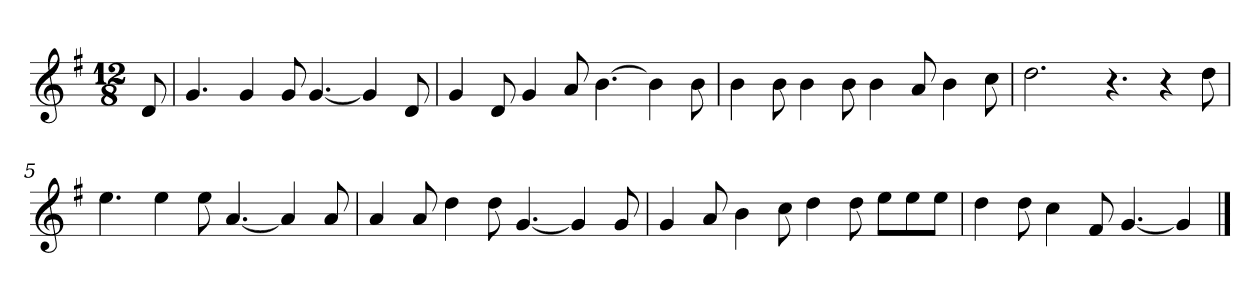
**kern
*part1
*staff1
*k[f#]
*M12/8
*MM120
=
8d
=1
4.g
4g
8g
[4.g
4g]
8d
=2
4g
8d
4g
8a
[4.b
4b]
8b
=3
4b
8b
4b
8b
4b
8a
4b
8cc
=4
2.dd
4.r
4r
8dd
=5
4.ee
4ee
8ee
[4.a
4a]
8a
=6
4a
8a
4dd
8dd
[4.g
4g]
8g
=7
4g
8a
4b
8cc
4dd
8dd
8eeL
8ee
8eeJ
=8
4dd
8dd
4cc
8f#
[4.g
4g]
==
*-
